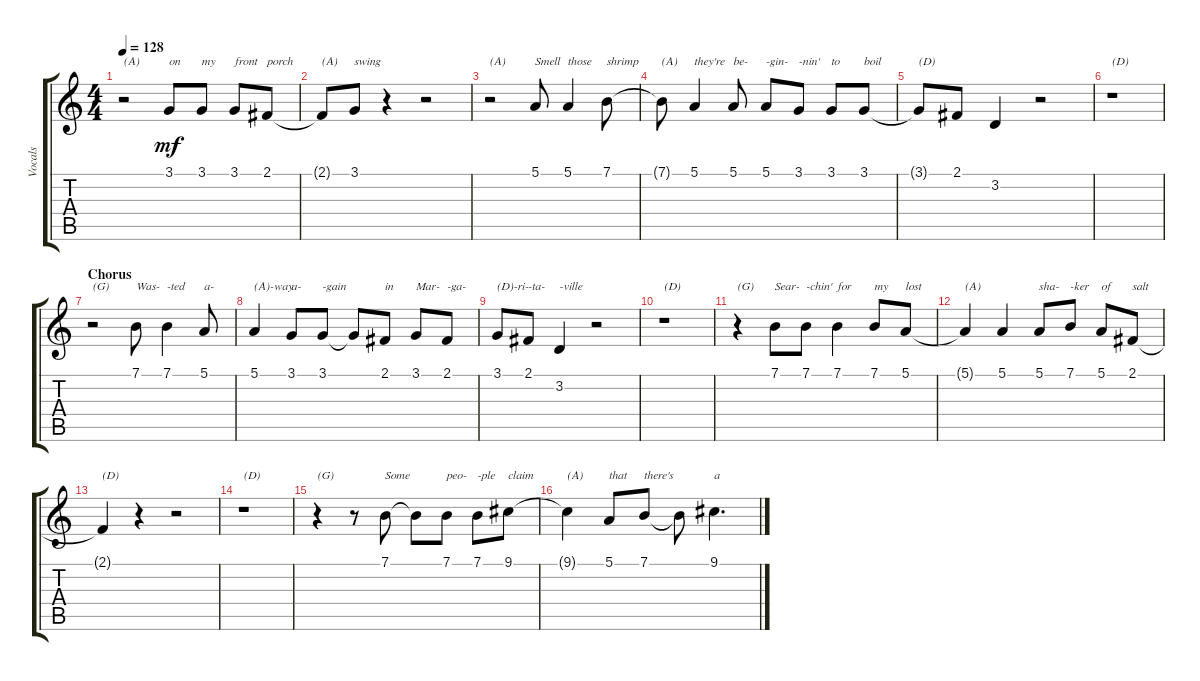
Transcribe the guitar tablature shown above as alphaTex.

\track ("Vocals" "Vocals") {instrument voiceoohs}
\staff {score tabs}
\tuning (E4 B3 G3 D3 A2 E2) {hide}
\ts (4 4)
\tempo 128
\clef g2
\ks c
r.2{txt "(A)" dy mf} 3.1.8{txt "on"} 3.1.8{txt "my"} 3.1.8{txt "front"} 2.1.8{txt "porch"} |
2.1{t}.8{txt "(A)"} 3.1.8{txt "swing"} r.4 r.2 |
r.2{txt "(A)"} 5.1.8{txt "Smell"} 5.1.4{txt "those"} 7.1.8{txt "shrimp"} |
7.1{t}.8{txt "(A)"} 5.1.4{txt "they're"} 5.1.8{txt "be-"} 5.1.8{txt "-gin-"} 3.1.8{txt "-nin'"} 3.1.8{txt "to"} 3.1.8{txt "boil"} |
3.1{t}.8{txt "(D)"} 2.1.8 3.2.4 r.2 |
r.1{txt "(D)"} |
\section ("" "Chorus")
r.2{txt "(G)"} 7.1.8{txt "Was-"} 7.1.4{txt "-ted"} 5.1.8{txt "a-"} |
5.1.4{txt "(A)-way"} 3.1.8{txt "a-"} 3.1.8{txt "-gain"} 3.1{t}.8 2.1.8{txt "in"} 3.1.8{txt "Mar-"} 2.1.8{txt "-ga-"} |
3.1.8{txt "(D)-ri-"} 2.1.8{txt "-ta-"} 3.2.4{txt "-ville"} r.2 |
r.1{txt "(D)"} |
r.4{txt "(G)"} 7.1.8{txt "Sear-"} 7.1.8{txt "-chin'"} 7.1.4{txt "for"} 7.1.8{txt "my"} 5.1.8{txt "lost"} |
5.1{t}.4{txt "(A)"} 5.1.4 5.1.8{txt "sha-"} 7.1.8{txt "-ker"} 5.1.8{txt "of"} 2.1.8{txt "salt"} |
2.1{t}.4{txt "(D)"} r.4 r.2 |
r.1{txt "(D)"} |
r.4{txt "(G)"} r.8 7.1.8{txt "Some"} 7.1{t}.8 7.1.8{txt "peo-"} 7.1.8{txt "-ple"} 9.1.8{txt "claim"} |
9.1{t}.4{txt "(A)"} 5.1.8{txt "that"} 7.1.8{txt "there's"} 7.1{t}.8 9.1.4{d txt "a"}
